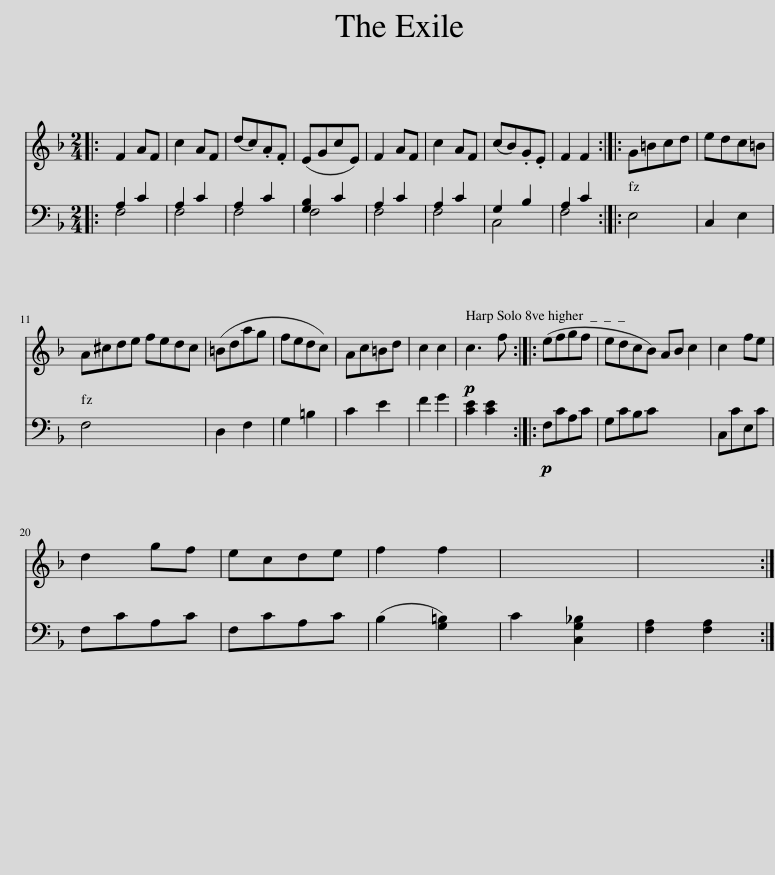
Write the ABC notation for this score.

X:1
%%score 1 ( 2 3 )
L:1/8
M:2/4
I:linebreak $
K:F
V:1 treble
V:2 bass
V:3 bass
V:1
|: F2 AF | c2 AF | (dc).A.F | (EGcE) | F2 AF | %5
 c2 AF | (cB).G.E | F2 F2 :: G=Bcd | edc=B |$ %10
 A^cde fedc | (=Bdag | fedc) | Ac=Bd | c2 c2 | %15
!p! c3 f :: (efgf | edcB) AB c2 | c2 fe |$ d2 gf | %20
 ecde | f2 f2 | x4 | x4 :| %24
V:2
|: A,2 C2 | A,2 C2 | A,2 C2 | [G,B,]2 C2 | A,2 C2 | %5
 A,2 C2 | G,2 B,2 | A,2 C2 :: E,4 | C,2 E,2 |$ %10
 F,4 x4 | D,2 F,2 | G,2 =B,2 | C2 E2 | F2 G2 | %15
 [CE]2 [CE]2 ::!p! F,CA,C | G,CB,C x4 | C,CE,C |$ F,CA,C | %20
 F,CA,C | (B,2 [G,=B,]2) | C2 [C,G,_B,]2 | [F,A,]2 [F,A,]2 :| %24
V:3
|: F,4 | F,4 | F,4 | F,4 | F,4 | %5
 F,4 | C,4 | F,4 :: x4 | x4 |$ %10
 x8 | x4 | x4 | x4 | x4 | %15
 x4 :: x4 | x8 | x4 |$ x4 | %20
 x4 | x4 | x4 | x4 :| %24
